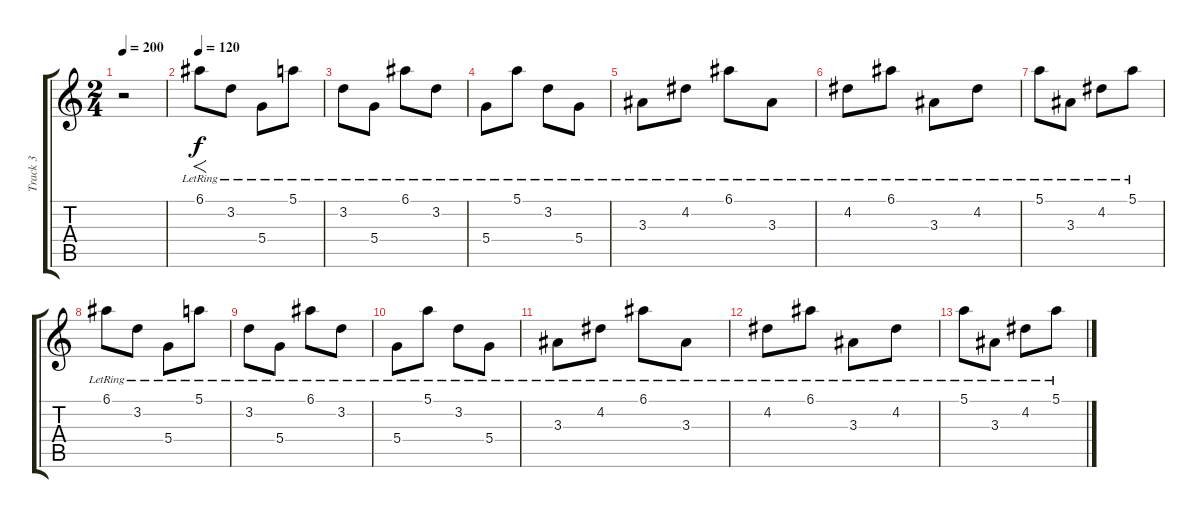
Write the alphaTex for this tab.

\track ("Track 3" "Track 3") {instrument acousticguitarsteel}
\staff {score tabs}
\tuning (E4 B3 G3 D3 A2 E2) {hide}
\ts (2 4)
\tempo 200
\clef g2
\ks c
r.2{dy f} |
\tempo 120
6.1{lr}.8{f} 3.2{lr}.8 5.4{lr}.8 5.1{lr}.8 |
3.2{lr}.8 5.4{lr}.8 6.1{lr}.8 3.2{lr}.8 |
5.4{lr}.8 5.1{lr}.8 3.2{lr}.8 5.4{lr}.8 |
3.3{lr}.8 4.2{lr}.8 6.1{lr}.8 3.3{lr}.8 |
4.2{lr}.8 6.1{lr}.8 3.3{lr}.8 4.2{lr}.8 |
5.1{lr}.8 3.3{lr}.8 4.2{lr}.8 5.1{lr}.8 |
6.1{lr}.8 3.2{lr}.8 5.4{lr}.8 5.1{lr}.8 |
3.2{lr}.8 5.4{lr}.8 6.1{lr}.8 3.2{lr}.8 |
5.4{lr}.8 5.1{lr}.8 3.2{lr}.8 5.4{lr}.8 |
3.3{lr}.8 4.2{lr}.8 6.1{lr}.8 3.3{lr}.8 |
4.2{lr}.8 6.1{lr}.8 3.3{lr}.8 4.2{lr}.8 |
5.1{lr}.8 3.3{lr}.8 4.2{lr}.8 5.1{lr}.8
